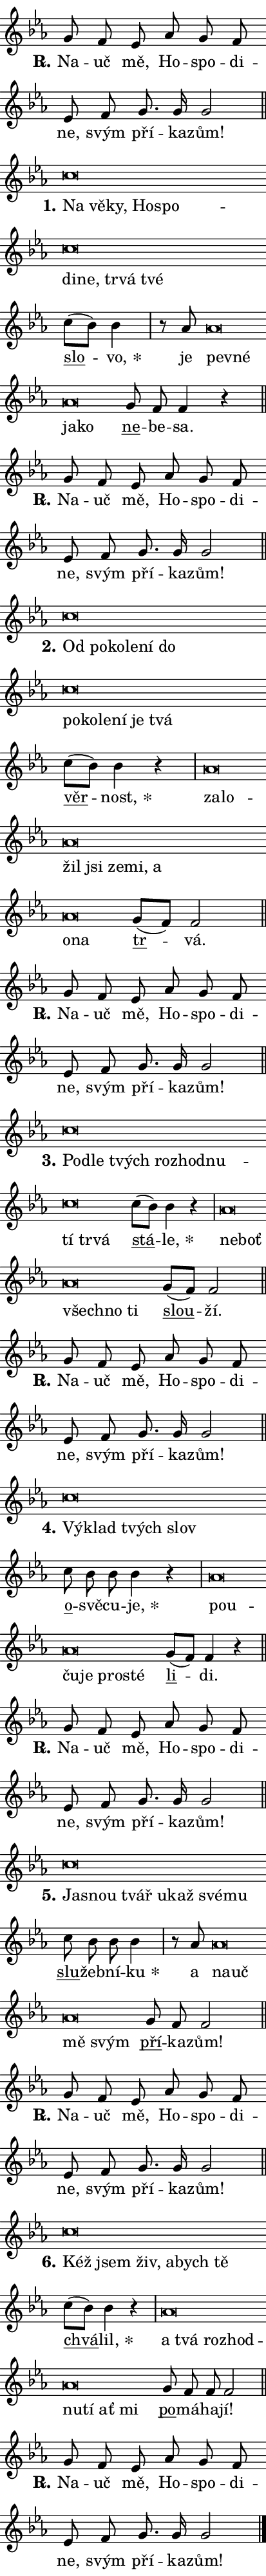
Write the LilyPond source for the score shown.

\version "2.22.1"
\header { tagline = "" }
\paper {
  indent = 0\cm
  top-margin = 0\cm
  right-margin = 0\cm
  bottom-margin = 0\cm
  left-margin = 0\cm
  paper-width = 7\cm
  page-breaking = #ly:one-page-breaking
  system-system-spacing.basic-distance = #11
  score-system-spacing.basic-distance = #11
  ragged-last = ##f
}


%% Author: Thomas Morley
%% https://lists.gnu.org/archive/html/lilypond-user/2020-05/msg00002.html
#(define (line-position grob)
"Returns position of @var[grob} in current system:
   @code{'start}, if at first time-step
   @code{'end}, if at last time-step
   @code{'middle} otherwise
"
  (let* ((col (ly:item-get-column grob))
         (ln (ly:grob-object col 'left-neighbor))
         (rn (ly:grob-object col 'right-neighbor))
         (col-to-check-left (if (ly:grob? ln) ln col))
         (col-to-check-right (if (ly:grob? rn) rn col))
         (break-dir-left
           (and
             (ly:grob-property col-to-check-left 'non-musical #f)
             (ly:item-break-dir col-to-check-left)))
         (break-dir-right
           (and
             (ly:grob-property col-to-check-right 'non-musical #f)
             (ly:item-break-dir col-to-check-right))))
        (cond ((eqv? 1 break-dir-left) 'start)
              ((eqv? -1 break-dir-right) 'end)
              (else 'middle))))

#(define (tranparent-at-line-position vctor)
  (lambda (grob)
  "Relying on @code{line-position} select the relevant enry from @var{vctor}.
Used to determine transparency,"
    (case (line-position grob)
      ((end) (not (vector-ref vctor 0)))
      ((middle) (not (vector-ref vctor 1)))
      ((start) (not (vector-ref vctor 2))))))

noteHeadBreakVisibility =
#(define-music-function (break-visibility)(vector?)
"Makes @code{NoteHead}s transparent relying on @var{break-visibility}"
#{
  \override NoteHead.transparent =
    #(tranparent-at-line-position break-visibility)
#})

#(define delete-ledgers-for-transparent-note-heads
  (lambda (grob)
    "Reads whether a @code{NoteHead} is transparent.
If so this @code{NoteHead} is removed from @code{'note-heads} from
@var{grob}, which is supposed to be @code{LedgerLineSpanner}.
As a result ledgers are not printed for this @code{NoteHead}"
    (let* ((nhds-array (ly:grob-object grob 'note-heads))
           (nhds-list
             (if (ly:grob-array? nhds-array)
                 (ly:grob-array->list nhds-array)
                 '()))
           ;; Relies on the transparent-property being done before
           ;; Staff.LedgerLineSpanner.after-line-breaking is executed.
           ;; This is fragile ...
           (to-keep
             (remove
               (lambda (nhd)
                 (ly:grob-property nhd 'transparent #f))
               nhds-list)))
      ;; TODO find a better method to iterate over grob-arrays, similiar
      ;; to filter/remove etc for lists
      ;; For now rebuilt from scratch
      (set! (ly:grob-object grob 'note-heads)  '())
      (for-each
        (lambda (nhd)
          (ly:pointer-group-interface::add-grob grob 'note-heads nhd))
        to-keep))))

hideNotes = {
  \noteHeadBreakVisibility #begin-of-line-visible
}
unHideNotes = {
  \noteHeadBreakVisibility #all-visible
}

% work-around for resetting accidentals
% https://lilypond.org/doc/v2.23/Documentation/notation/displaying-rhythms#unmetered-music
cadenzaMeasure = {
  \cadenzaOff
  \partial 1024 s1024
  \cadenzaOn
}

#(define-markup-command (accent layout props text) (markup?)
  "Underline accented syllable"
  (interpret-markup layout props
    #{\markup \override #'(offset . 4.3) \underline { #text }#}))

responsum = \markup \concat {
  "R" \hspace #-1.05 \path #0.1 #'((moveto 0 0.07) (lineto 0.9 0.8)) \hspace #0.05 "."
}

\layout {
    \context {
        \Staff
        \remove "Time_signature_engraver"
        \override LedgerLineSpanner.after-line-breaking = #delete-ledgers-for-transparent-note-heads
    }
    \context {
        \Voice {
            \override NoteHead.output-attributes = #'((class . "notehead"))
            \override Hairpin.height = #0.55
        }
    }
    \context {
        \Lyrics {
            \override StanzaNumber.output-attributes = #'((class . "stanzanumber"))
            \override LyricSpace.minimum-distance = #0.9
            \override LyricText.font-name = #"TeX Gyre Schola"
            \override LyricText.font-size = 1
            \override StanzaNumber.font-name = #"TeX Gyre Schola Bold"
            \override StanzaNumber.font-size = 1
        }
    }
}

% magnetic-lyrics.ily
%
%   written by
%     Jean Abou Samra <jean@abou-samra.fr>
%     Werner Lemberg <wl@gnu.org>
%
%   adapted by
%     Jiri Hon <jiri.hon@gmail.com>
%
% Version 2022-Apr-15

% https://www.mail-archive.com/lilypond-user@gnu.org/msg149350.html

#(define (Left_hyphen_pointer_engraver context)
   "Collect syllable-hyphen-syllable occurrences in lyrics and store
them in properties.  This engraver only looks to the left.  For
example, if the lyrics input is @code{foo -- bar}, it does the
following.

@itemize @bullet
@item
Set the @code{text} property of the @code{LyricHyphen} grob between
@q{foo} and @q{bar} to @code{foo}.

@item
Set the @code{left-hyphen} property of the @code{LyricText} grob with
text @q{foo} to the @code{LyricHyphen} grob between @q{foo} and
@q{bar}.
@end itemize

Use this auxiliary engraver in combination with the
@code{lyric-@/text::@/apply-@/magnetic-@/offset!} hook."
   (let ((hyphen #f)
         (text #f))
     (make-engraver
      (acknowledgers
       ((lyric-syllable-interface engraver grob source-engraver)
        (set! text grob)))
      (end-acknowledgers
       ((lyric-hyphen-interface engraver grob source-engraver)
        ;(when (not (grob::has-interface grob 'lyric-space-interface))
          (set! hyphen grob)));)
      ((stop-translation-timestep engraver)
       (when (and text hyphen)
         (ly:grob-set-object! text 'left-hyphen hyphen))
       (set! text #f)
       (set! hyphen #f)))))

#(define (lyric-text::apply-magnetic-offset! grob)
   "If the space between two syllables is less than the value in
property @code{LyricText@/.details@/.squash-threshold}, move the right
syllable to the left so that it gets concatenated with the left
syllable.

Use this function as a hook for
@code{LyricText@/.after-@/line-@/breaking} if the
@code{Left_@/hyphen_@/pointer_@/engraver} is active."
   (let ((hyphen (ly:grob-object grob 'left-hyphen #f)))
     (when hyphen
       (let ((left-text (ly:spanner-bound hyphen LEFT)))
         (when (grob::has-interface left-text 'lyric-syllable-interface)
           (let* ((common (ly:grob-common-refpoint grob left-text X))
                  (this-x-ext (ly:grob-extent grob common X))
                  (left-x-ext
                   (begin
                     ;; Trigger magnetism for left-text.
                     (ly:grob-property left-text 'after-line-breaking)
                     (ly:grob-extent left-text common X)))
                  ;; `delta` is the gap width between two syllables.
                  (delta (- (interval-start this-x-ext)
                            (interval-end left-x-ext)))
                  (details (ly:grob-property grob 'details))
                  (threshold (assoc-get 'squash-threshold details 0.2)))
             (when (< delta threshold)
               (let* (;; We have to manipulate the input text so that
                      ;; ligatures crossing syllable boundaries are not
                      ;; disabled.  For languages based on the Latin
                      ;; script this is essentially a beautification.
                      ;; However, for non-Western scripts it can be a
                      ;; necessity.
                      (lt (ly:grob-property left-text 'text))
                      (rt (ly:grob-property grob 'text))
                      (is-space (grob::has-interface hyphen 'lyric-space-interface))
                      (space (if is-space " " ""))
                      (space-markup (grob-interpret-markup grob " "))
                      (space-size (interval-length (ly:stencil-extent space-markup X)))
                      (extra-delta (if is-space space-size 0))
                      ;; Append new syllable.
                      (ltrt-space (if (and (string? lt) (string? rt))
                                (string-append lt space rt)
                                (make-concat-markup (list lt space rt))))
                      ;; Right-align `ltrt` to the right side.
                      (ltrt-space-markup (grob-interpret-markup
                               grob
                               (make-translate-markup
                                (cons (interval-length this-x-ext) 0)
                                (make-right-align-markup ltrt-space)))))
                 (begin
                   ;; Don't print `left-text`.
                   (ly:grob-set-property! left-text 'stencil #f)
                   ;; Set text and stencil (which holds all collected
                   ;; syllables so far) and shift it to the left.
                   (ly:grob-set-property! grob 'text ltrt-space)
                   (ly:grob-set-property! grob 'stencil ltrt-space-markup)
                   (ly:grob-translate-axis! grob (- (- delta extra-delta)) X))))))))))


#(define (lyric-hyphen::displace-bounds-first grob)
   ;; Make very sure this callback isn't triggered too early.
   (let ((left (ly:spanner-bound grob LEFT))
         (right (ly:spanner-bound grob RIGHT)))
     (ly:grob-property left 'after-line-breaking)
     (ly:grob-property right 'after-line-breaking)
     (ly:lyric-hyphen::print grob)))

squashThreshold = #0.4

\layout {
  \context {
    \Lyrics
    \consists #Left_hyphen_pointer_engraver
    \override LyricText.after-line-breaking =
      #lyric-text::apply-magnetic-offset!
    \override LyricHyphen.stencil = #lyric-hyphen::displace-bounds-first
    \override LyricText.details.squash-threshold = \squashThreshold
    \override LyricHyphen.minimum-distance = 0
    \override LyricHyphen.minimum-length = \squashThreshold
  }
}

squash = \override LyricText.details.squash-threshold = 9999
unSquash = \override LyricText.details.squash-threshold = \squashThreshold

left = \override LyricText.self-alignment-X = #LEFT
unLeft = \revert LyricText.self-alignment-X

starOffset = #(lambda (grob) 
                (let ((x_offset (ly:self-alignment-interface::aligned-on-x-parent grob)))
                  (if (= x_offset 0) 0 (+ x_offset 1.2))))

star = #(define-music-function (syllable)(string?)
"Append star separator at the end of a syllable"
#{
  \once \override LyricText.X-offset = #starOffset
  \lyricmode { \markup {
    #syllable
    \override #'((font-name . "TeX Gyre Schola Bold")) \hspace #0.2 \lower #0.65 \larger "*"
  } }
#})

starAccent = #(define-music-function (syllable)(string?)
"Append star separator at the end of a syllable and make accent"
#{
  \once \override LyricText.X-offset = #starOffset
  \lyricmode { \markup {
    \accent #syllable
    \override #'((font-name . "TeX Gyre Schola Bold")) \hspace #0.2 \lower #0.65 \larger "*"
  } }
#})

breath = #(define-music-function (syllable)(string?)
"Append breathing indicator at the end of a syllable"
#{
  \lyricmode { \markup { #syllable "+" } }
#})

optionalBreath = #(define-music-function (syllable)(string?)
"Append optional breathing indicator at the end of a syllable"
#{
  \lyricmode { \markup { #syllable "(+)" } }
#})


\score {
    <<
        \new Voice = "melody" { \cadenzaOn \key es \major \relative { g'8 f es as g f \bar "" es f g8. g16 g2 \cadenzaMeasure \bar "||" \break }
\relative { c''\breve*1/16 \hideNotes \breve*1/16 \bar "" \breve*1/16 \bar "" \breve*1/16 \bar "" \breve*1/16 \bar "" \breve*1/16 \bar "" \breve*1/16 \bar "" \breve*1/16 \bar "" \breve*1/16 \breve*1/16 \bar "" \unHideNotes \bar "" c8[( bes)] bes4 \cadenzaMeasure \bar "|" r8 as8 as\breve*1/16 \hideNotes \breve*1/16 \bar "" \breve*1/16 \breve*1/16 \bar "" \unHideNotes \bar "" g8 f f4 r \cadenzaMeasure \bar "||" \break }
\relative { g'8 f es as g f \bar "" es f g8. g16 g2 \cadenzaMeasure \bar "||" \break }
\relative { c''\breve*1/16 \hideNotes \breve*1/16 \bar "" \breve*1/16 \bar "" \breve*1/16 \bar "" \breve*1/16 \bar "" \breve*1/16 \bar "" \breve*1/16 \bar "" \breve*1/16 \bar "" \breve*1/16 \bar "" \breve*1/16 \bar "" \breve*1/16 \breve*1/16 \bar "" \unHideNotes \bar "" c8[( bes)] bes4 r \cadenzaMeasure \bar "|" as\breve*1/16 \hideNotes \breve*1/16 \bar "" \breve*1/16 \bar "" \breve*1/16 \bar "" \breve*1/16 \bar "" \breve*1/16 \bar "" \breve*1/16 \bar "" \breve*1/16 \breve*1/16 \bar "" \unHideNotes \bar "" g8[( f)] f2 \cadenzaMeasure \bar "||" \break }
\relative { g'8 f es as g f \bar "" es f g8. g16 g2 \cadenzaMeasure \bar "||" \break }
\relative { c''\breve*1/16 \hideNotes \breve*1/16 \bar "" \breve*1/16 \bar "" \breve*1/16 \bar "" \breve*1/16 \bar "" \breve*1/16 \bar "" \breve*1/16 \bar "" \breve*1/16 \breve*1/16 \bar "" \unHideNotes \bar "" c8[( bes)] bes4 r \cadenzaMeasure \bar "|" as\breve*1/16 \hideNotes \breve*1/16 \bar "" \breve*1/16 \bar "" \breve*1/16 \breve*1/16 \bar "" \unHideNotes \bar "" g8[( f)] f2 \cadenzaMeasure \bar "||" \break }
\relative { g'8 f es as g f \bar "" es f g8. g16 g2 \cadenzaMeasure \bar "||" \break }
\relative { c''\breve*1/16 \hideNotes \breve*1/16 \bar "" \breve*1/16 \breve*1/16 \bar "" \unHideNotes \bar "" c8 bes bes bes4 r \cadenzaMeasure \bar "|" as\breve*1/16 \hideNotes \breve*1/16 \bar "" \breve*1/16 \bar "" \breve*1/16 \bar "" \breve*1/16 \breve*1/16 \bar "" \unHideNotes \bar "" g8[( f)] f4 r \cadenzaMeasure \bar "||" \break }
\relative { g'8 f es as g f \bar "" es f g8. g16 g2 \cadenzaMeasure \bar "||" \break }
\relative { c''\breve*1/16 \hideNotes \breve*1/16 \bar "" \breve*1/16 \bar "" \breve*1/16 \bar "" \breve*1/16 \bar "" \breve*1/16 \breve*1/16 \bar "" \unHideNotes \bar "" c8 bes bes bes4 \cadenzaMeasure \bar "|" r8 as8 as\breve*1/16 \hideNotes \breve*1/16 \bar "" \breve*1/16 \breve*1/16 \bar "" \unHideNotes \bar "" g8 f f2 \cadenzaMeasure \bar "||" \break }
\relative { g'8 f es as g f \bar "" es f g8. g16 g2 \cadenzaMeasure \bar "||" \break }
\relative { c''\breve*1/16 \hideNotes \breve*1/16 \bar "" \breve*1/16 \bar "" \breve*1/16 \bar "" \breve*1/16 \breve*1/16 \bar "" \unHideNotes \bar "" c8[( bes)] bes4 r \cadenzaMeasure \bar "|" as\breve*1/16 \hideNotes \breve*1/16 \bar "" \breve*1/16 \bar "" \breve*1/16 \bar "" \breve*1/16 \bar "" \breve*1/16 \bar "" \breve*1/16 \breve*1/16 \bar "" \unHideNotes \bar "" g8 f f f2 \cadenzaMeasure \bar "||" \break }
\relative { g'8 f es as g f \bar "" es f g8. g16 g2 \cadenzaMeasure \bar "||" \break } \bar "|." }
        \new Lyrics \lyricsto "melody" { \lyricmode { \set stanza = \responsum
Na -- uč mě, Ho -- spo -- di -- ne, svým pří -- ka -- zům!
\set stanza = "1."
\left Na \squash vě -- ky, Ho -- spo -- di -- ne, tr -- vá tvé \unLeft \unSquash \markup \accent slo -- \star vo, je \left pev -- \squash né ja -- ko \unLeft \unSquash \markup \accent ne -- be -- sa.
\set stanza = \responsum
Na -- uč mě, Ho -- spo -- di -- ne, svým pří -- ka -- zům!
\set stanza = "2."
\left Od \squash po -- ko -- le -- ní do po -- ko -- le -- ní je tvá \unLeft \unSquash \markup \accent věr -- \star nost, \left za -- \squash lo -- žil jsi ze -- mi, a o -- na \unLeft \unSquash \markup \accent tr -- vá.
\set stanza = \responsum
Na -- uč mě, Ho -- spo -- di -- ne, svým pří -- ka -- zům!
\set stanza = "3."
\left Pod -- \squash le tvých roz -- hod -- nu -- tí tr -- vá \unLeft \unSquash \markup \accent stá -- \star le, \left ne -- \squash boť všech -- no ti \unLeft \unSquash \markup \accent slou -- ží.
\set stanza = \responsum
Na -- uč mě, Ho -- spo -- di -- ne, svým pří -- ka -- zům!
\set stanza = "4."
\left Vý -- \squash klad tvých slov \unLeft \unSquash \markup \accent o -- svě -- cu -- \star je, \left po -- \squash u -- ču -- je pro -- sté \unLeft \unSquash \markup \accent li -- di.
\set stanza = \responsum
Na -- uč mě, Ho -- spo -- di -- ne, svým pří -- ka -- zům!
\set stanza = "5."
\left Ja -- \squash snou tvář u -- kaž své -- mu \unLeft \unSquash \markup \accent slu -- žeb -- ní -- \star ku a \left na -- \squash uč mě svým \unLeft \unSquash \markup \accent pří -- ka -- zům!
\set stanza = \responsum
Na -- uč mě, Ho -- spo -- di -- ne, svým pří -- ka -- zům!
\set stanza = "6."
\left Kéž \squash jsem živ, a -- bych tě \unLeft \unSquash \markup \accent chvá -- \star lil, \left a \squash tvá roz -- hod -- nu -- tí ať mi \unLeft \unSquash \markup \accent po -- má -- ha -- jí!
\set stanza = \responsum
Na -- uč mě, Ho -- spo -- di -- ne, svým pří -- ka -- zům! } }
    >>
    \layout {}
}
